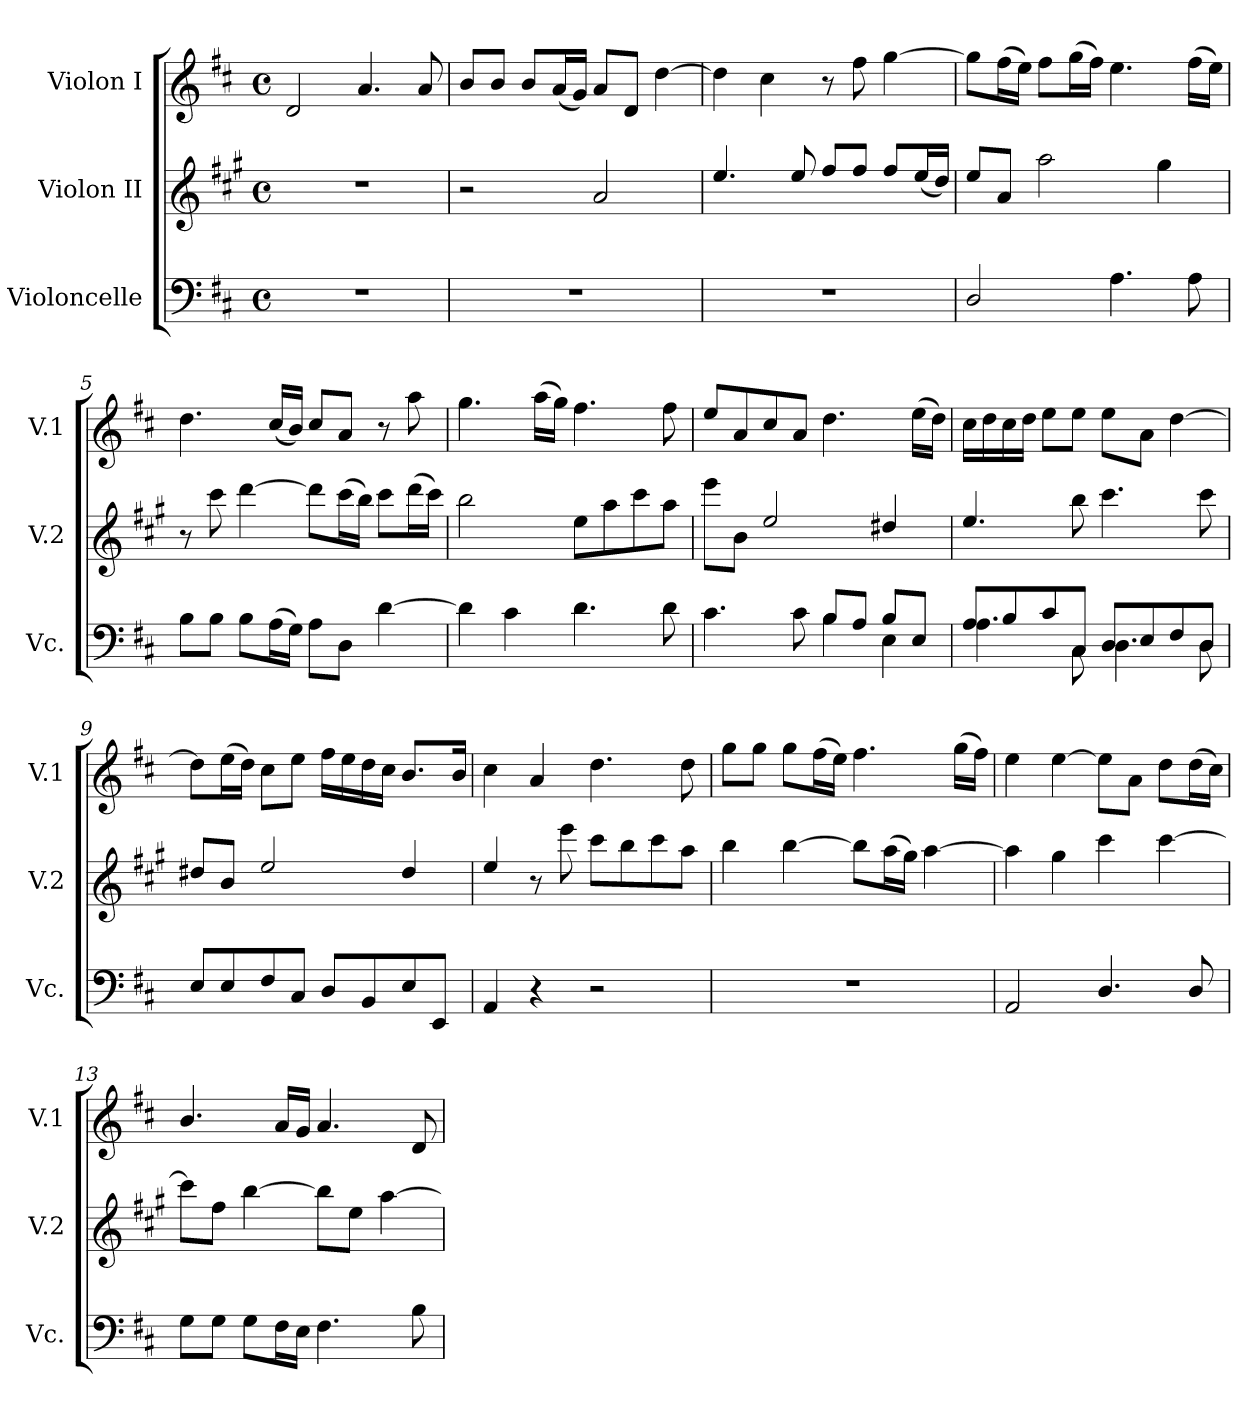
**kern	**kern	**kern
*part3	*part2	*part1
*staff3	*staff2	*staff1
*I"Violoncelle	*I"Violon II	*I"Violon I
*I'Vc.	*I'V.2	*I'V.1
*clefF4	*clefG2	*clefG2
*	*ITrd4c7	*
*k[f#c#]	*k[f#c#]	*k[f#c#]
*D:	*D:	*D:
*M4/4	*M4/4	*M4/4
*met(c)	*met(c)	*met(c)
=1	=1	=1
1r	1r	2d/
.	.	4.a/
.	.	8a/
=2	=2	=2
1r	2r	8b/L
.	.	8b/J
.	.	8b/L
.	.	(16a/L
.	.	16g/JJ)
.	2d/	8a/L
.	.	8d/J
.	.	[4dd\
=3	=3	=3
1r	4.a/	4dd\]
.	.	4cc#\
.	8a/	.
.	8b/L	8r
.	8b/J	8ff#\
.	8b/L	[4gg\
.	(16a/L	.
.	16g/JJ)	.
=4	=4	=4
2D/	8a/L	8gg\L]
.	8d/J	(16ff#\L
.	.	16ee\JJ)
.	2dd\	8ff#\L
.	.	(16gg\L
.	.	16ff#\JJ)
4.A\	.	4.ee\
.	4cc#\	.
8A\	.	(16ff#\LL
.	.	16ee\JJ)
=5	=5	=5
8B\L	8r	4.dd\
8B\J	8ff#\	.
8B\L	[4gg\	.
(16A\L	.	(16cc#/LL
16G\JJ)	.	16b/JJ)
8A\L	8gg\L]	8cc#/L
8D\J	(16ff#\L	8a/J
.	16ee\JJ)	.
[4d\	8ff#\L	8r
.	(16gg\L	8aa\
.	16ff#\JJ)	.
=6	=6	=6
4d\]	2ee\	4.gg\
4c#\	.	.
.	.	(16aa\LL
.	.	16gg\JJ)
4.d\	8a\L	4.ff#\
.	8dd\	.
.	8ff#\	.
8d\	8dd\J	8ff#\
!!LO:LB:g=z
=7	=7	=7
*^	*	*
4.c#\	2ryy	8aa\L	8ee/L
.	.	8e\J	8a/
.	.	2a/	8cc#/
8c#\	.	.	8a/J
8B/L	4B\	.	4.dd\
8A/J	.	.	.
8B/L	4E\	4g#X/	.
8E/J	.	.	(16ee\LL
.	.	.	16dd\JJ)
=8	=8	=8	=8
8A/L	4.A\	4.a/	16cc#\LL
.	.	.	16dd\
8B/	.	.	16cc#\
.	.	.	16dd\JJ
8c#/	.	.	8ee\L
8C#/J	8C#\	8ee\	8ee\J
8D/L	4.D\	4.ff#\	8ee\L
8E/	.	.	8a\J
8F#/	.	.	[4dd\
8D/J	8D\	8ff#\	.
*v	*v	*	*
=9	=9	=9
8E/L	8g#X/L	8dd\L]
8E/	8e/J	(16ee\L
.	.	16dd\JJ)
8F#/	2a/	8cc#\L
8C#/J	.	8ee\J
8D/L	.	16ff#\LL
.	.	16ee\
8BB/	.	16dd\
.	.	16cc#\JJ
8E/	4g#/	8.b/L
8EE/J	.	.
.	.	16b/Jk
=10	=10	=10
4AA/	4a/	4cc#\
4r	8r	4a/
.	8aa\	.
2r	8ff#\L	4.dd\
.	8ee\	.
.	8ff#\	.
.	8dd\J	8dd\
=11	=11	=11
1r	4ee\	8gg\L
.	.	8gg\J
.	[4ee\	8gg\L
.	.	(16ff#\L
.	.	16ee\JJ)
.	8ee\L]	4.ff#\
.	(16dd\L	.
.	16cc#\JJ)	.
.	[4dd\	.
.	.	(16gg\LL
.	.	16ff#\JJ)
=12	=12	=12
2AA/	4dd\]	4ee\
.	4cc#\	[4ee\
4.D/	4ff#\	8ee\L]
.	.	8a\J
.	[4ff#\	8dd\L
8D/	.	(16dd\L
.	.	16cc#\JJ)
!!LO:PB:g=z
=13	=13	=13
8G\L	8ff#\L]	4.b/
8G\J	8b\J	.
8G\L	[4ee\	.
16F#\L	.	16a/LL
16E\JJ	.	16g/JJ
4.F#\	8ee\L]	4.a/
.	8a\J	.
.	[4dd\	.
8B\	.	8d/
=	=	=
*-	*-	*-
